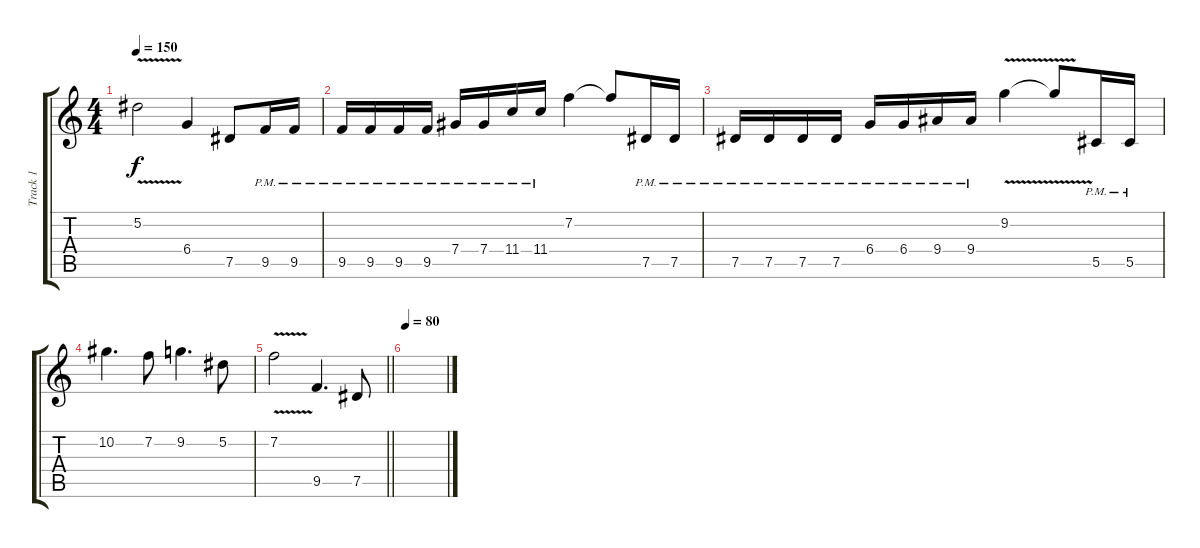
\track ("Track 1" "Track 1") {instrument distortionguitar}
\staff {score tabs}
\tuning (Eb4 Bb3 Gb3 Db3 Ab2 Eb2) {hide}
\ts (4 4)
\tempo 150
\clef g2
\ks c
5.2{v}.2{dy f} 6.4.4 7.5.8 9.5{pm}.16 9.5{pm}.16 |
9.5{pm}.16 9.5{pm}.16 9.5{pm}.16 9.5{pm}.16 7.4{pm}.16 7.4{pm}.16 11.4{pm}.16 11.4{pm}.16 7.2.4 7.2{t}.8 7.5{pm}.16 7.5{pm}.16 |
7.5{pm}.16 7.5{pm}.16 7.5{pm}.16 7.5{pm}.16 6.4{pm}.16 6.4{pm}.16 9.4{pm}.16 9.4{pm}.16 9.2{v}.4 9.2{t}.8 5.5{pm}.16 5.5{pm}.16 |
10.2.4{d} 7.2.8 9.2.4{d} 5.2.8 |
\barLineRight lightlight
7.2{v}.2 9.5.4{d} 7.5.8 |
\tempo 80
